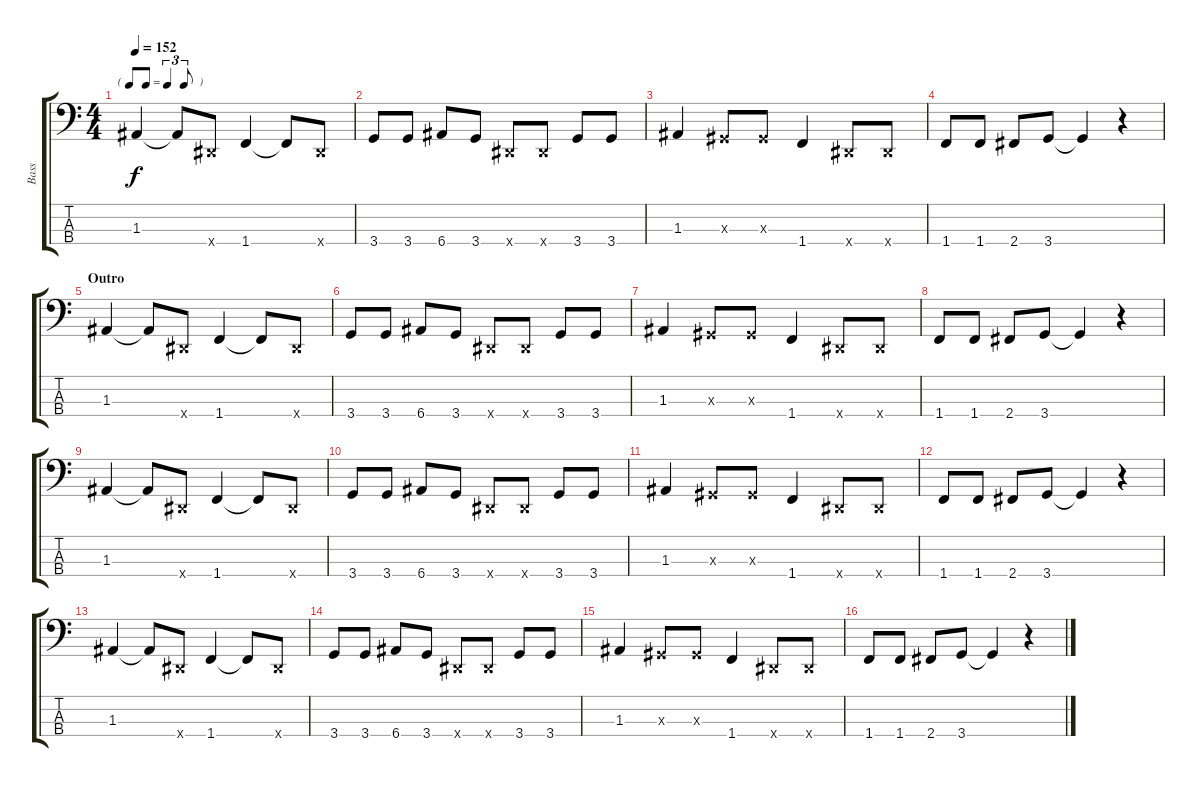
\track ("Bass" "Bass") {instrument slapbass1}
\staff {score tabs}
\tuning (G2 D2 A1 E1) {hide}
\ts (4 4)
\tf triplet8th
\tempo 152
\clef f4
\ks c
1.3.4{dy f} 1.3{t}.8 -1.4{x}.8 1.4.4 1.4{t}.8 -1.4{x}.8 |
3.4.8 3.4.8 6.4.8 3.4.8 -1.4{x}.8 -1.4{x}.8 3.4.8 3.4.8 |
1.3.4 -1.3{x}.8 -1.3{x}.8 1.4.4 -1.4{x}.8 -1.4{x}.8 |
1.4.8 1.4.8 2.4.8 3.4.8 3.4{t}.4 r.4 |
\section ("" "Outro")
1.3.4 1.3{t}.8 -1.4{x}.8 1.4.4 1.4{t}.8 -1.4{x}.8 |
3.4.8 3.4.8 6.4.8 3.4.8 -1.4{x}.8 -1.4{x}.8 3.4.8 3.4.8 |
1.3.4 -1.3{x}.8 -1.3{x}.8 1.4.4 -1.4{x}.8 -1.4{x}.8 |
1.4.8 1.4.8 2.4.8 3.4.8 3.4{t}.4 r.4 |
1.3.4 1.3{t}.8 -1.4{x}.8 1.4.4 1.4{t}.8 -1.4{x}.8 |
3.4.8 3.4.8 6.4.8 3.4.8 -1.4{x}.8 -1.4{x}.8 3.4.8 3.4.8 |
1.3.4 -1.3{x}.8 -1.3{x}.8 1.4.4 -1.4{x}.8 -1.4{x}.8 |
1.4.8 1.4.8 2.4.8 3.4.8 3.4{t}.4 r.4 |
1.3.4 1.3{t}.8 -1.4{x}.8 1.4.4 1.4{t}.8 -1.4{x}.8 |
3.4.8 3.4.8 6.4.8 3.4.8 -1.4{x}.8 -1.4{x}.8 3.4.8 3.4.8 |
1.3.4 -1.3{x}.8 -1.3{x}.8 1.4.4 -1.4{x}.8 -1.4{x}.8 |
1.4.8 1.4.8 2.4.8 3.4.8 3.4{t}.4 r.4
